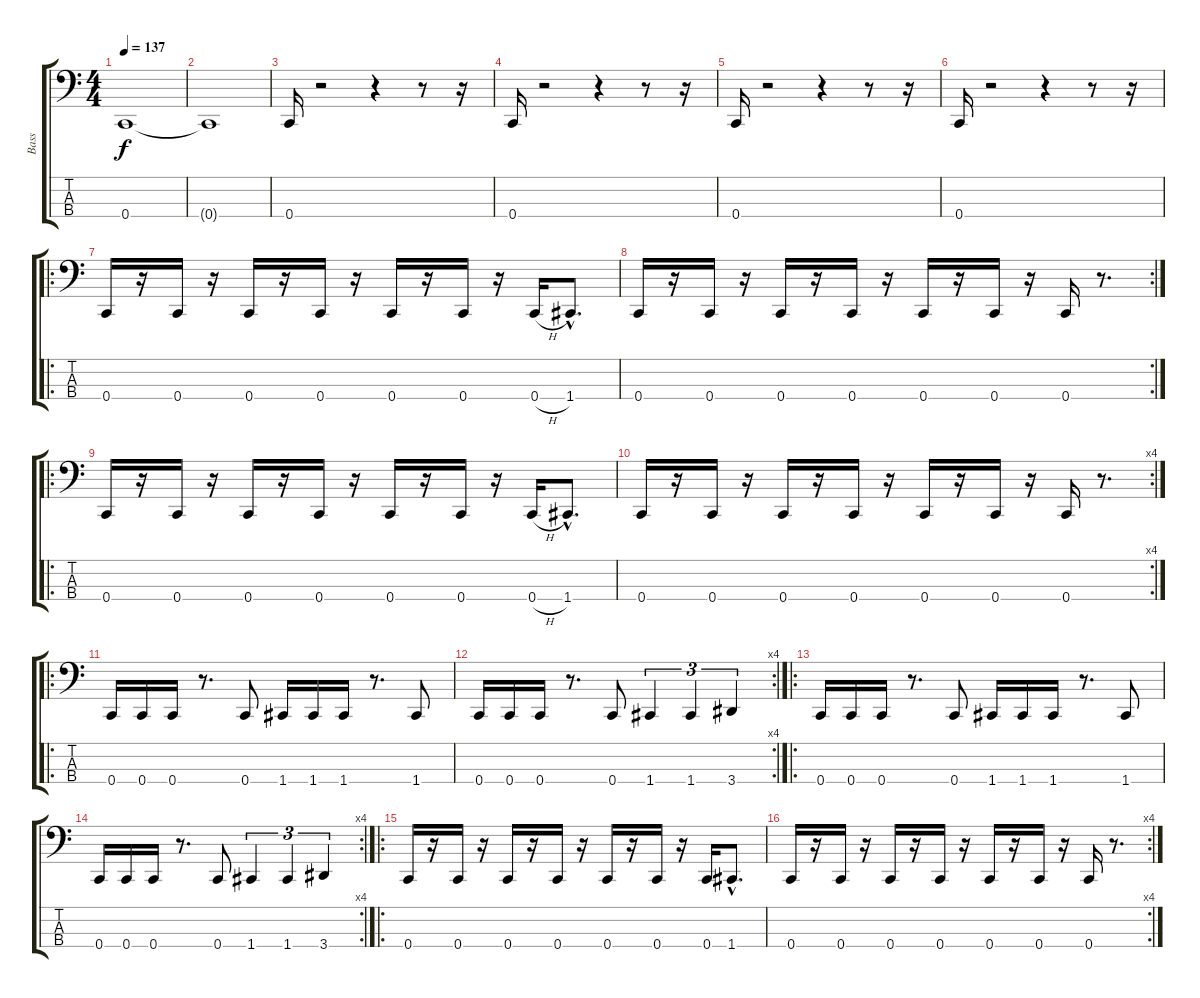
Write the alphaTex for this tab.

\track ("Bass" "Bass") {instrument electricbasspick}
\staff {score tabs}
\tuning (F2 C2 G1 C1) {hide}
\ts (4 4)
\tempo 137
\clef f4
\ks c
0.4{t}.1{dy f} |
0.4{t}.1 |
0.4.16 r.2 r.4 r.8 r.16 |
0.4.16 r.2 r.4 r.8 r.16 |
0.4.16 r.2 r.4 r.8 r.16 |
0.4.16 r.2 r.4 r.8 r.16 |
\ro
0.4.16 r.16 0.4.16 r.16 0.4.16 r.16 0.4.16 r.16 0.4.16 r.16 0.4.16 r.16 0.4{h}.16 1.4{hac}.8{d} |
\rc 2
0.4.16 r.16 0.4.16 r.16 0.4.16 r.16 0.4.16 r.16 0.4.16 r.16 0.4.16 r.16 0.4.16 r.8{d} |
\ro
0.4.16 r.16 0.4.16 r.16 0.4.16 r.16 0.4.16 r.16 0.4.16 r.16 0.4.16 r.16 0.4{h}.16 1.4{hac}.8{d} |
\rc 4
0.4.16 r.16 0.4.16 r.16 0.4.16 r.16 0.4.16 r.16 0.4.16 r.16 0.4.16 r.16 0.4.16 r.8{d} |
\ro
0.4.16 0.4.16 0.4.16 r.8{d} 0.4.8 1.4.16 1.4.16 1.4.16 r.8{d} 1.4.8 |
\rc 4
0.4.16 0.4.16 0.4.16 r.8{d} 0.4.8 1.4.4{tu (3 2)} 1.4.4{tu (3 2)} 3.4.4{tu (3 2)} |
\ro
0.4.16 0.4.16 0.4.16 r.8{d} 0.4.8 1.4.16 1.4.16 1.4.16 r.8{d} 1.4.8 |
\rc 4
0.4.16 0.4.16 0.4.16 r.8{d} 0.4.8 1.4.4{tu (3 2)} 1.4.4{tu (3 2)} 3.4.4{tu (3 2)} |
\ro
0.4.16 r.16 0.4.16 r.16 0.4.16 r.16 0.4.16 r.16 0.4.16 r.16 0.4.16 r.16 0.4.16 1.4{hac}.8{d} |
\rc 4
0.4.16 r.16 0.4.16 r.16 0.4.16 r.16 0.4.16 r.16 0.4.16 r.16 0.4.16 r.16 0.4.16 r.8{d}
